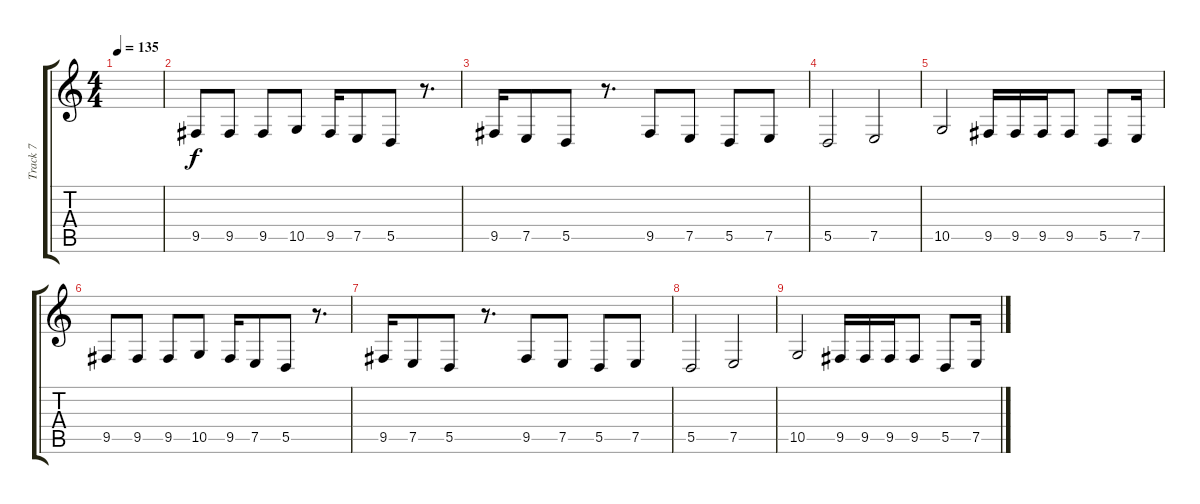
\track ("Track 7" "Track 7") {instrument trombone}
\staff {score tabs}
\tuning (E4 B3 G3 D3 A2 E2) {hide}
\ts (4 4)
\tempo 135
\clef g2
\ks c
|
9.5.8 9.5.8 9.5.8 10.5.8 9.5.16 7.5.8 5.5.8 r.8{d} |
9.5.16 7.5.8 5.5.8 r.8{d} 9.5.8 7.5.8 5.5.8 7.5.8 |
5.5.2 7.5.2 |
10.5.2 9.5.16 9.5.16 9.5.16 9.5.8 5.5.8 7.5.16 |
9.5.8 9.5.8 9.5.8 10.5.8 9.5.16 7.5.8 5.5.8 r.8{d} |
9.5.16 7.5.8 5.5.8 r.8{d} 9.5.8 7.5.8 5.5.8 7.5.8 |
5.5.2 7.5.2 |
10.5.2 9.5.16 9.5.16 9.5.16 9.5.8 5.5.8 7.5.16
